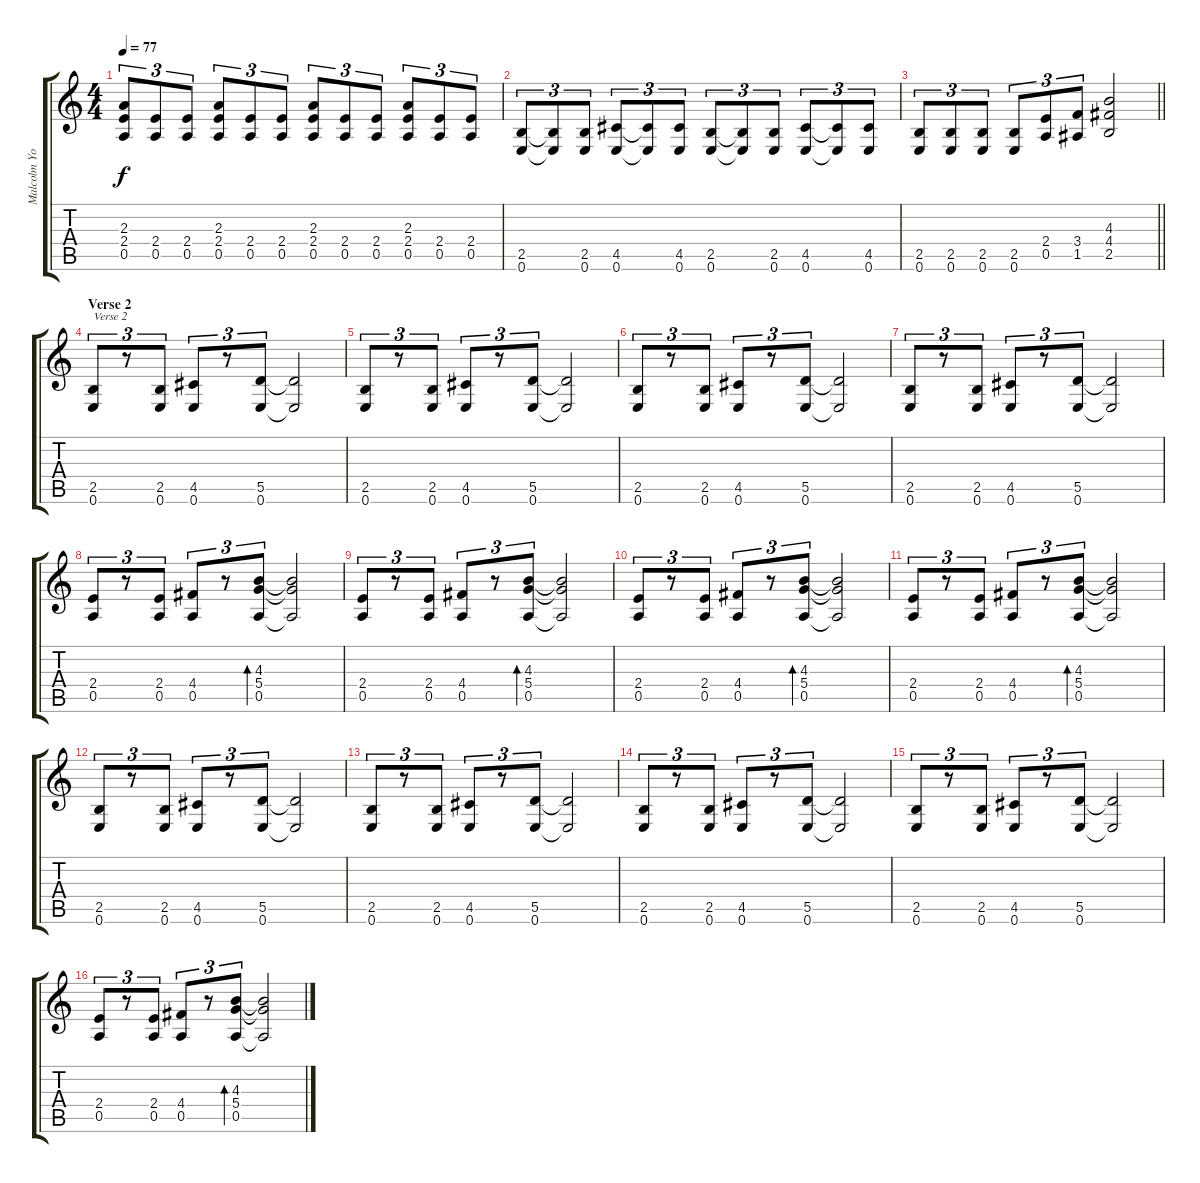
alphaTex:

\track ("Malcolm Young" "Malcolm Yo") {instrument overdrivenguitar}
\staff {score tabs}
\tuning (E4 B3 G3 D3 A2 E2) {hide}
\ts (4 4)
\tempo 77
\clef g2
\ks c
(2.3 2.4 0.5).8{tu (3 2) dy f} (2.4 0.5).8{tu (3 2)} (2.4 0.5).8{tu (3 2)} (2.3 2.4 0.5).8{tu (3 2)} (2.4 0.5).8{tu (3 2)} (2.4 0.5).8{tu (3 2)} (2.3 2.4 0.5).8{tu (3 2)} (2.4 0.5).8{tu (3 2)} (2.4 0.5).8{tu (3 2)} (2.3 2.4 0.5).8{tu (3 2)} (2.4 0.5).8{tu (3 2)} (2.4 0.5).8{tu (3 2)} |
(2.5 0.6).8{tu (3 2)} (2.5{t} 0.6{t}).8{tu (3 2)} (2.5 0.6).8{tu (3 2)} (4.5 0.6).8{tu (3 2)} (4.5{t} 0.6{t}).8{tu (3 2)} (4.5 0.6).8{tu (3 2)} (2.5 0.6).8{tu (3 2)} (2.5{t} 0.6{t}).8{tu (3 2)} (2.5 0.6).8{tu (3 2)} (4.5 0.6).8{tu (3 2)} (4.5{t} 0.6{t}).8{tu (3 2)} (4.5 0.6).8{tu (3 2)} |
\barLineRight lightlight
(2.5 0.6).8{tu (3 2)} (2.5 0.6).8{tu (3 2)} (2.5 0.6).8{tu (3 2)} (2.5 0.6).8{tu (3 2)} (2.4 0.5).8{tu (3 2)} (3.4 1.5).8{tu (3 2)} (4.3 4.4 2.5).2 |
\section ("" "Verse 2")
(2.5 0.6).8{tu (3 2) txt "Verse 2" volume 10 instrument electricguitarclean} r.8{tu (3 2)} (2.5 0.6).8{tu (3 2)} (4.5 0.6).8{tu (3 2)} r.8{tu (3 2)} (5.5 0.6).8{tu (3 2)} (5.5{t} 0.6{t}).2 |
(2.5 0.6).8{tu (3 2)} r.8{tu (3 2)} (2.5 0.6).8{tu (3 2)} (4.5 0.6).8{tu (3 2)} r.8{tu (3 2)} (5.5 0.6).8{tu (3 2)} (5.5{t} 0.6{t}).2 |
(2.5 0.6).8{tu (3 2)} r.8{tu (3 2)} (2.5 0.6).8{tu (3 2)} (4.5 0.6).8{tu (3 2)} r.8{tu (3 2)} (5.5 0.6).8{tu (3 2)} (5.5{t} 0.6{t}).2 |
(2.5 0.6).8{tu (3 2)} r.8{tu (3 2)} (2.5 0.6).8{tu (3 2)} (4.5 0.6).8{tu (3 2)} r.8{tu (3 2)} (5.5 0.6).8{tu (3 2)} (5.5{t} 0.6{t}).2 |
(2.4 0.5).8{tu (3 2)} r.8{tu (3 2)} (2.4 0.5).8{tu (3 2)} (4.4 0.5).8{tu (3 2)} r.8{tu (3 2)} (4.3 5.4 0.5).8{tu (3 2) bd 120} (4.3{t} 5.4{t} 0.5{t}).2 |
(2.4 0.5).8{tu (3 2)} r.8{tu (3 2)} (2.4 0.5).8{tu (3 2)} (4.4 0.5).8{tu (3 2)} r.8{tu (3 2)} (4.3 5.4 0.5).8{tu (3 2) bd 120} (4.3{t} 5.4{t} 0.5{t}).2 |
(2.4 0.5).8{tu (3 2)} r.8{tu (3 2)} (2.4 0.5).8{tu (3 2)} (4.4 0.5).8{tu (3 2)} r.8{tu (3 2)} (4.3 5.4 0.5).8{tu (3 2) bd 120} (4.3{t} 5.4{t} 0.5{t}).2 |
(2.4 0.5).8{tu (3 2)} r.8{tu (3 2)} (2.4 0.5).8{tu (3 2)} (4.4 0.5).8{tu (3 2)} r.8{tu (3 2)} (4.3 5.4 0.5).8{tu (3 2) bd 120} (4.3{t} 5.4{t} 0.5{t}).2 |
(2.5 0.6).8{tu (3 2) volume 10 instrument electricguitarclean} r.8{tu (3 2)} (2.5 0.6).8{tu (3 2)} (4.5 0.6).8{tu (3 2)} r.8{tu (3 2)} (5.5 0.6).8{tu (3 2)} (5.5{t} 0.6{t}).2 |
(2.5 0.6).8{tu (3 2)} r.8{tu (3 2)} (2.5 0.6).8{tu (3 2)} (4.5 0.6).8{tu (3 2)} r.8{tu (3 2)} (5.5 0.6).8{tu (3 2)} (5.5{t} 0.6{t}).2 |
(2.5 0.6).8{tu (3 2)} r.8{tu (3 2)} (2.5 0.6).8{tu (3 2)} (4.5 0.6).8{tu (3 2)} r.8{tu (3 2)} (5.5 0.6).8{tu (3 2)} (5.5{t} 0.6{t}).2 |
(2.5 0.6).8{tu (3 2)} r.8{tu (3 2)} (2.5 0.6).8{tu (3 2)} (4.5 0.6).8{tu (3 2)} r.8{tu (3 2)} (5.5 0.6).8{tu (3 2)} (5.5{t} 0.6{t}).2 |
(2.4 0.5).8{tu (3 2)} r.8{tu (3 2)} (2.4 0.5).8{tu (3 2)} (4.4 0.5).8{tu (3 2)} r.8{tu (3 2)} (4.3 5.4 0.5).8{tu (3 2) bd 120} (4.3{t} 5.4{t} 0.5{t}).2
